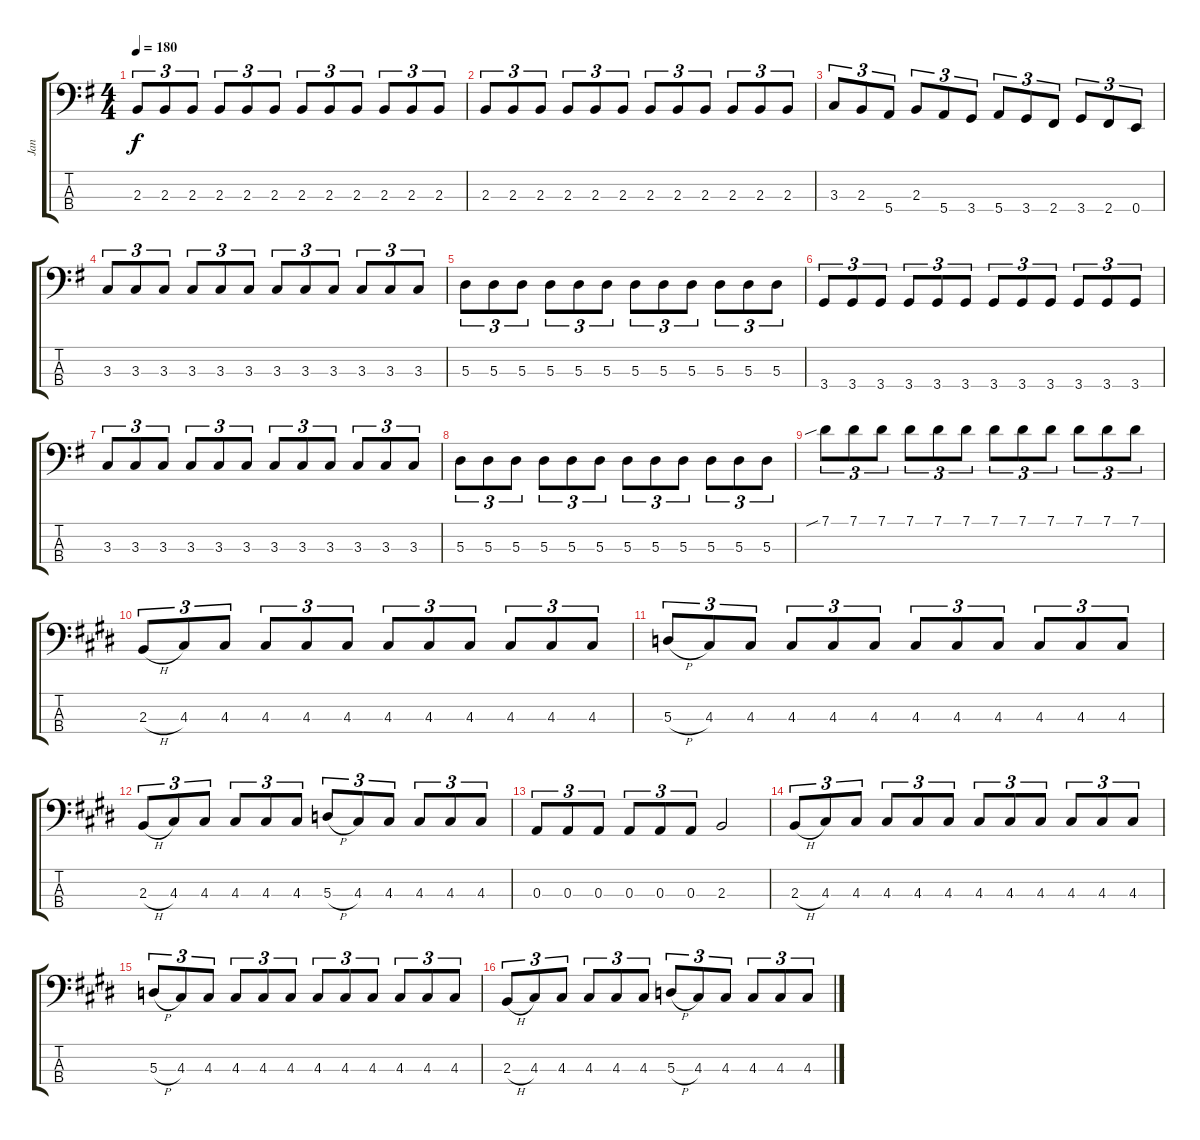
\track ("Jan" "Jan") {instrument electricbassfinger}
\staff {score tabs}
\tuning (G2 D2 A1 E1) {hide}
\ts (4 4)
\tempo 180
\clef f4
\ks g
2.3.8{tu (3 2) dy f} 2.3.8{tu (3 2)} 2.3.8{tu (3 2)} 2.3.8{tu (3 2)} 2.3.8{tu (3 2)} 2.3.8{tu (3 2)} 2.3.8{tu (3 2)} 2.3.8{tu (3 2)} 2.3.8{tu (3 2)} 2.3.8{tu (3 2)} 2.3.8{tu (3 2)} 2.3.8{tu (3 2)} |
2.3.8{tu (3 2)} 2.3.8{tu (3 2)} 2.3.8{tu (3 2)} 2.3.8{tu (3 2)} 2.3.8{tu (3 2)} 2.3.8{tu (3 2)} 2.3.8{tu (3 2)} 2.3.8{tu (3 2)} 2.3.8{tu (3 2)} 2.3.8{tu (3 2)} 2.3.8{tu (3 2)} 2.3.8{tu (3 2)} |
3.3.8{tu (3 2)} 2.3.8{tu (3 2)} 5.4.8{tu (3 2)} 2.3.8{tu (3 2)} 5.4.8{tu (3 2)} 3.4.8{tu (3 2)} 5.4.8{tu (3 2)} 3.4.8{tu (3 2)} 2.4.8{tu (3 2)} 3.4.8{tu (3 2)} 2.4.8{tu (3 2)} 0.4.8{tu (3 2)} |
3.3.8{tu (3 2)} 3.3.8{tu (3 2)} 3.3.8{tu (3 2)} 3.3.8{tu (3 2)} 3.3.8{tu (3 2)} 3.3.8{tu (3 2)} 3.3.8{tu (3 2)} 3.3.8{tu (3 2)} 3.3.8{tu (3 2)} 3.3.8{tu (3 2)} 3.3.8{tu (3 2)} 3.3.8{tu (3 2)} |
5.3.8{tu (3 2)} 5.3.8{tu (3 2)} 5.3.8{tu (3 2)} 5.3.8{tu (3 2)} 5.3.8{tu (3 2)} 5.3.8{tu (3 2)} 5.3.8{tu (3 2)} 5.3.8{tu (3 2)} 5.3.8{tu (3 2)} 5.3.8{tu (3 2)} 5.3.8{tu (3 2)} 5.3.8{tu (3 2)} |
3.4.8{tu (3 2)} 3.4.8{tu (3 2)} 3.4.8{tu (3 2)} 3.4.8{tu (3 2)} 3.4.8{tu (3 2)} 3.4.8{tu (3 2)} 3.4.8{tu (3 2)} 3.4.8{tu (3 2)} 3.4.8{tu (3 2)} 3.4.8{tu (3 2)} 3.4.8{tu (3 2)} 3.4.8{tu (3 2)} |
3.3.8{tu (3 2)} 3.3.8{tu (3 2)} 3.3.8{tu (3 2)} 3.3.8{tu (3 2)} 3.3.8{tu (3 2)} 3.3.8{tu (3 2)} 3.3.8{tu (3 2)} 3.3.8{tu (3 2)} 3.3.8{tu (3 2)} 3.3.8{tu (3 2)} 3.3.8{tu (3 2)} 3.3.8{tu (3 2)} |
5.3.8{tu (3 2)} 5.3.8{tu (3 2)} 5.3.8{tu (3 2)} 5.3.8{tu (3 2)} 5.3.8{tu (3 2)} 5.3.8{tu (3 2)} 5.3.8{tu (3 2)} 5.3.8{tu (3 2)} 5.3.8{tu (3 2)} 5.3.8{tu (3 2)} 5.3.8{tu (3 2)} 5.3.8{tu (3 2)} |
7.1{sib}.8{tu (3 2)} 7.1.8{tu (3 2)} 7.1.8{tu (3 2)} 7.1.8{tu (3 2)} 7.1.8{tu (3 2)} 7.1.8{tu (3 2)} 7.1.8{tu (3 2)} 7.1.8{tu (3 2)} 7.1.8{tu (3 2)} 7.1.8{tu (3 2)} 7.1.8{tu (3 2)} 7.1.8{tu (3 2)} |
\ks e
2.3{h}.8{tu (3 2)} 4.3.8{tu (3 2)} 4.3.8{tu (3 2)} 4.3.8{tu (3 2)} 4.3.8{tu (3 2)} 4.3.8{tu (3 2)} 4.3.8{tu (3 2)} 4.3.8{tu (3 2)} 4.3.8{tu (3 2)} 4.3.8{tu (3 2)} 4.3.8{tu (3 2)} 4.3.8{tu (3 2)} |
5.3{h}.8{tu (3 2)} 4.3.8{tu (3 2)} 4.3.8{tu (3 2)} 4.3.8{tu (3 2)} 4.3.8{tu (3 2)} 4.3.8{tu (3 2)} 4.3.8{tu (3 2)} 4.3.8{tu (3 2)} 4.3.8{tu (3 2)} 4.3.8{tu (3 2)} 4.3.8{tu (3 2)} 4.3.8{tu (3 2)} |
2.3{h}.8{tu (3 2)} 4.3.8{tu (3 2)} 4.3.8{tu (3 2)} 4.3.8{tu (3 2)} 4.3.8{tu (3 2)} 4.3.8{tu (3 2)} 5.3{h}.8{tu (3 2)} 4.3.8{tu (3 2)} 4.3.8{tu (3 2)} 4.3.8{tu (3 2)} 4.3.8{tu (3 2)} 4.3.8{tu (3 2)} |
0.3.8{tu (3 2)} 0.3.8{tu (3 2)} 0.3.8{tu (3 2)} 0.3.8{tu (3 2)} 0.3.8{tu (3 2)} 0.3.8{tu (3 2)} 2.3.2 |
2.3{h}.8{tu (3 2)} 4.3.8{tu (3 2)} 4.3.8{tu (3 2)} 4.3.8{tu (3 2)} 4.3.8{tu (3 2)} 4.3.8{tu (3 2)} 4.3.8{tu (3 2)} 4.3.8{tu (3 2)} 4.3.8{tu (3 2)} 4.3.8{tu (3 2)} 4.3.8{tu (3 2)} 4.3.8{tu (3 2)} |
5.3{h}.8{tu (3 2)} 4.3.8{tu (3 2)} 4.3.8{tu (3 2)} 4.3.8{tu (3 2)} 4.3.8{tu (3 2)} 4.3.8{tu (3 2)} 4.3.8{tu (3 2)} 4.3.8{tu (3 2)} 4.3.8{tu (3 2)} 4.3.8{tu (3 2)} 4.3.8{tu (3 2)} 4.3.8{tu (3 2)} |
2.3{h}.8{tu (3 2)} 4.3.8{tu (3 2)} 4.3.8{tu (3 2)} 4.3.8{tu (3 2)} 4.3.8{tu (3 2)} 4.3.8{tu (3 2)} 5.3{h}.8{tu (3 2)} 4.3.8{tu (3 2)} 4.3.8{tu (3 2)} 4.3.8{tu (3 2)} 4.3.8{tu (3 2)} 4.3.8{tu (3 2)}
